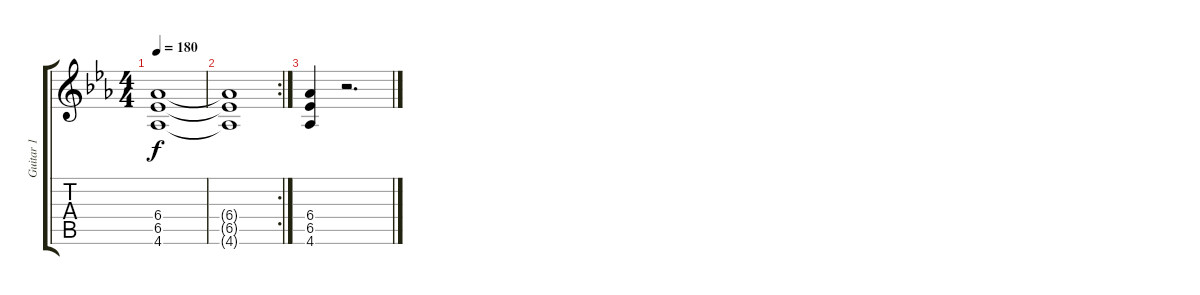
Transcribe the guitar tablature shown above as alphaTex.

\track ("Guitar 1" "Guitar 1") {instrument acousticguitarnylon}
\staff {score tabs}
\tuning (E4 B3 G3 D3 A2 E2) {hide}
\ts (4 4)
\tempo 180
\clef g2
\ks eb
(6.4 6.5 4.6).1{dy f} |
\rc 2
(6.4{t} 6.5{t} 4.6{t}).1 |
(6.4 6.5 4.6).4 r.2{d}
